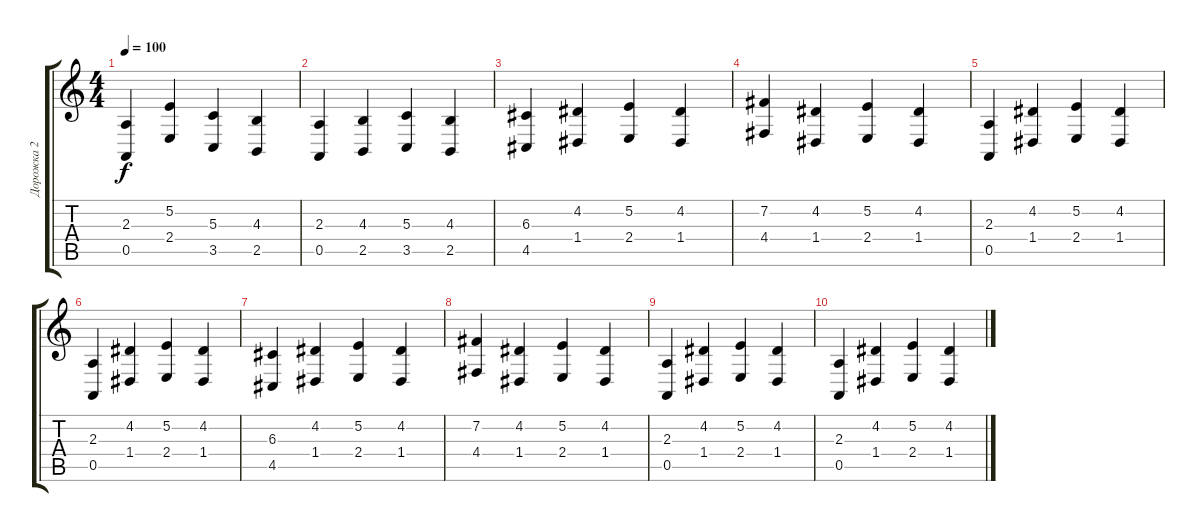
\track ("Дорожка 2" "Дорожка 2") {instrument choiraahs}
\staff {score tabs}
\tuning (E4 B3 G3 D3 A2 E2) {hide}
\ts (4 4)
\tempo 100
\clef g2
\ks c
(2.3 0.5).4{dy f} (5.2 2.4).4 (5.3 3.5).4 (4.3 2.5).4 |
(2.3 0.5).4 (4.3 2.5).4 (5.3 3.5).4 (4.3 2.5).4 |
(6.3 4.5).4 (4.2 1.4).4 (5.2 2.4).4 (4.2 1.4).4 |
(7.2 4.4).4 (4.2 1.4).4 (5.2 2.4).4 (4.2 1.4).4 |
(2.3 0.5).4 (4.2 1.4).4 (5.2 2.4).4 (4.2 1.4).4 |
(2.3 0.5).4 (4.2 1.4).4 (5.2 2.4).4 (4.2 1.4).4 |
(6.3 4.5).4 (4.2 1.4).4 (5.2 2.4).4 (4.2 1.4).4 |
(7.2 4.4).4 (4.2 1.4).4 (5.2 2.4).4 (4.2 1.4).4 |
(2.3 0.5).4 (4.2 1.4).4 (5.2 2.4).4 (4.2 1.4).4 |
(2.3 0.5).4 (4.2 1.4).4 (5.2 2.4).4 (4.2 1.4).4
